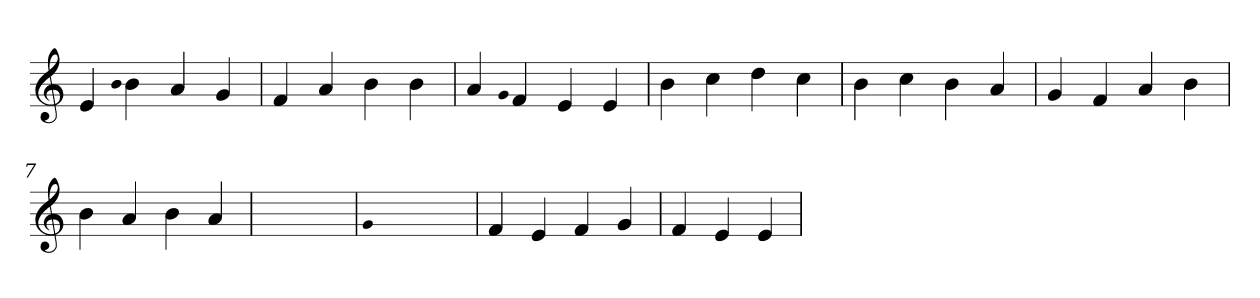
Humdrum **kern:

**kern
*part1
*staff1
*clefG2
=1
4e
qqb
4b
4a
4g
=2
4f
4a
4b
4b
=3
4a
qqg
4f
4e
4e
=4
4b
4cc
4dd
4cc
=5
4b
4cc
4b
4a
=6
4g
4f
4a
4b
=7
4b
4a
4b
4a
=8
1ryy
=8
qqg
1ryy
=8
4f
4e
4f
4g
=9
4f
4e
4e
=
*-
